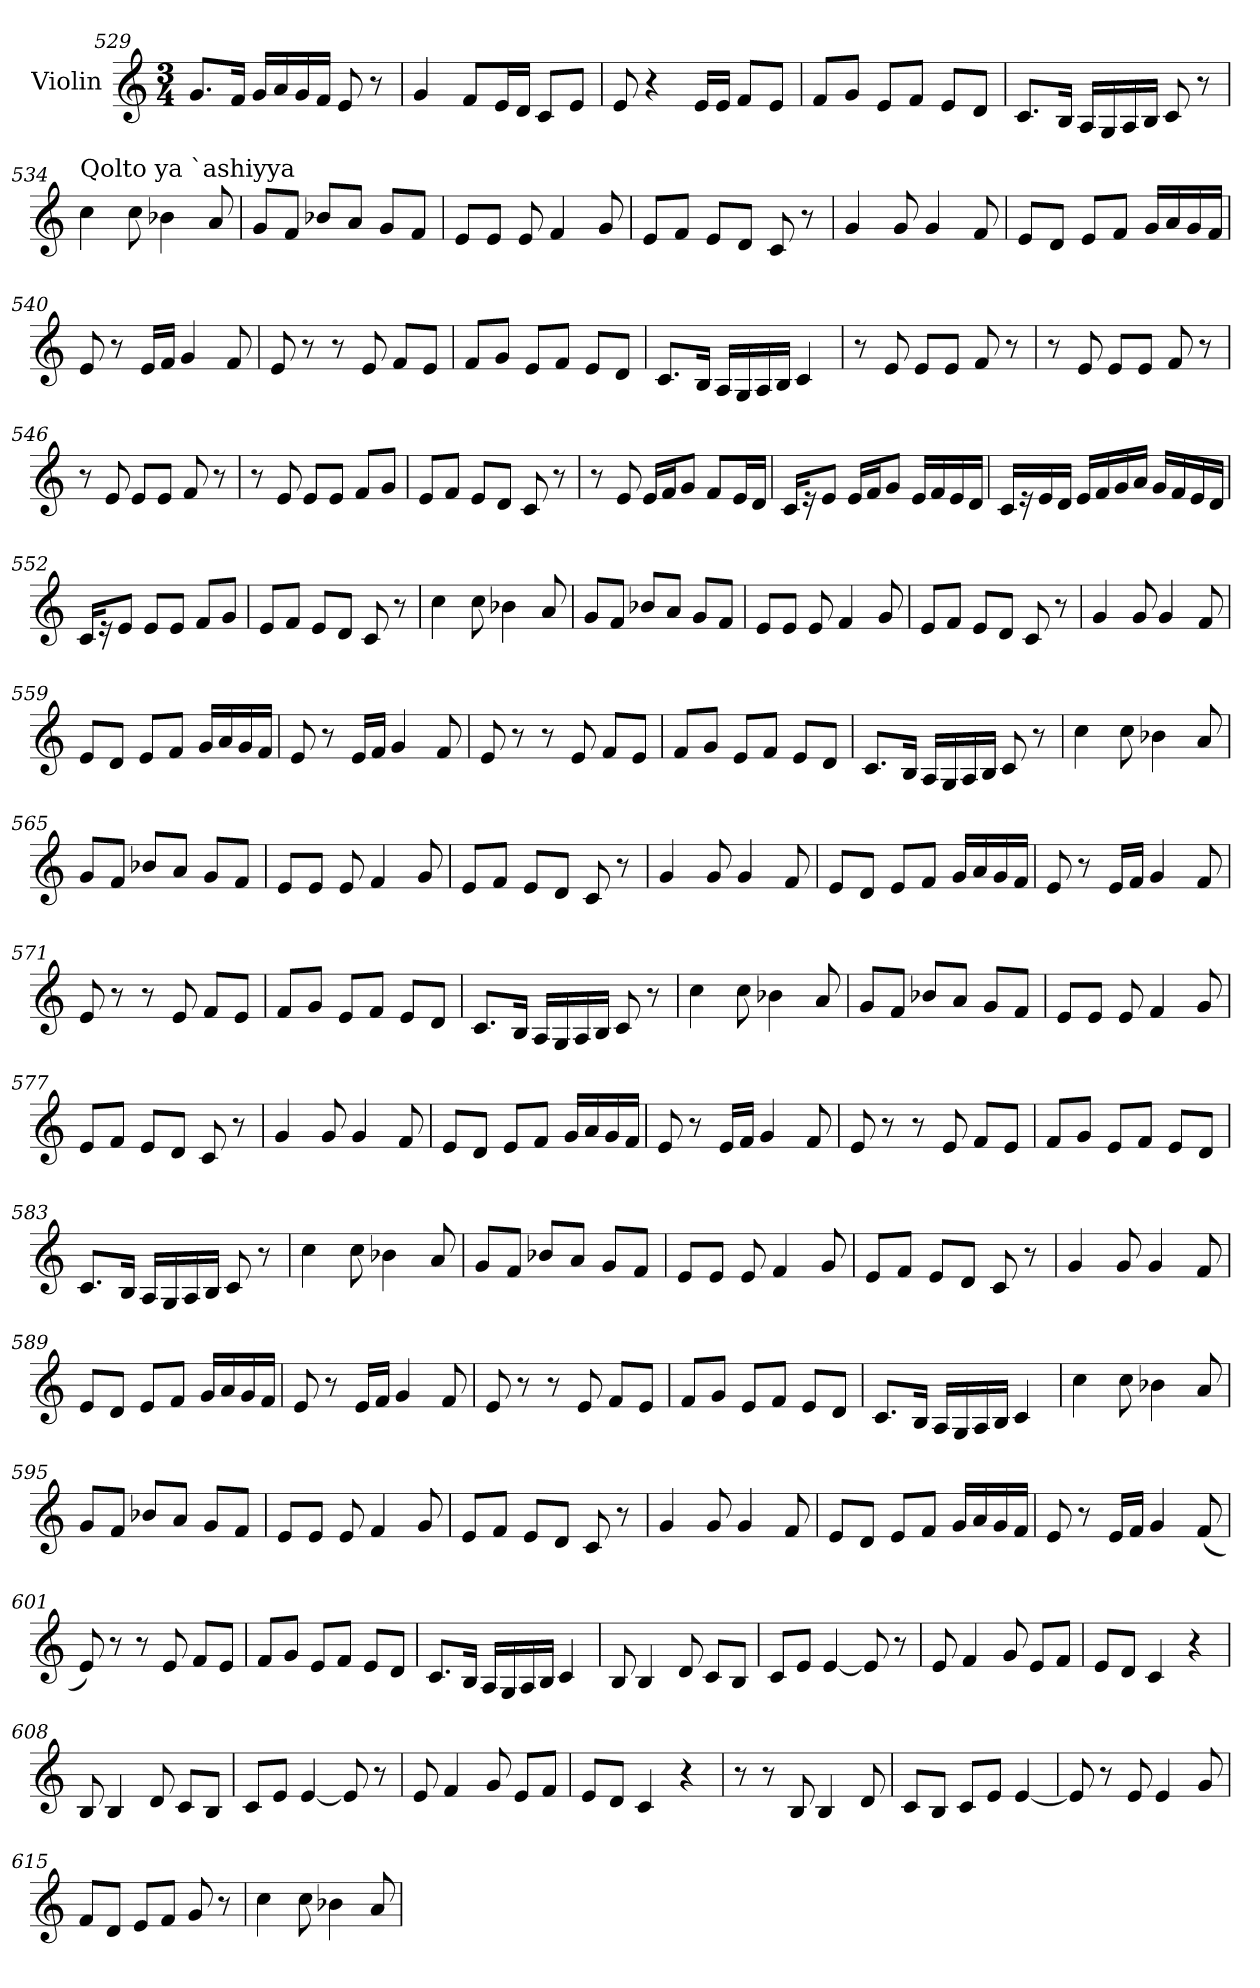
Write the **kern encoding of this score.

**kern
*part1
*staff1
*I"Violin
*clefG2
*k[]
*M3/4
=529
8.g/L
16f/Jk
16g/LL
16a/
16g/
16f/JJ
8e/
8r
!!LO:LB:g=z
=530
4g/
8f/L
16e/L
16d/JJ
8c/L
8e/J
=531
8e/
4r
16e/LL
16e/JJ
8f/L
8e/J
=532
8f/L
8g/J
8e/L
8f/J
8e/L
8d/J
=533
8.c/L
16B/Jk
16A/LL
16G/
16A/
16B/JJ
8c/
8r
=534
*MM65
!LO:TX:a:t=Qolto ya `ashiyya
4cc\
8cc\
4b-X\
8a/
!!LO:LB:g=z
=535
8g/L
8f/J
8b-X/L
8a/J
8g/L
8f/J
=536
8e/L
8e/J
8e/
4f/
8g/
=537
8e/L
8f/J
8e/L
8d/J
8c/
8r
=538
4g/
8g/
4g/
8f/
=539
8e/L
8d/J
8e/L
8f/J
16g/LL
16a/
16g/
16f/JJ
!!LO:PB:g=z
=540
8e/
8r
16e/LL
16f/JJ
4g/
8f/
!!LO:LB:g=z
=541
8e/
8r
8r
8e/
8f/L
8e/J
=542
8f/L
8g/J
8e/L
8f/J
8e/L
8d/J
=543
8.c/L
16B/Jk
16A/LL
16G/
16A/
16B/JJ
4c/
=544
8r
8e/
8e/L
8e/J
8f/
8r
=545
8r
8e/
8e/L
8e/J
8f/
8r
!!LO:LB:g=z
=546
8r
8e/
8e/L
8e/J
8f/
8r
=547
8r
8e/
8e/L
8e/J
8f/L
8g/J
=548
8e/L
8f/J
8e/L
8d/J
8c/
8r
=549
8r
8e/
16e/LL
16f/J
8g/J
8f/L
16e/L
16d/JJ
=550
16c/KL
16r
8e/J
16e/LL
16f/J
8g/J
16e/LL
16f/
16e/
16d/JJ
!!LO:LB:g=z
=551
16c/LL
16r
16e/
16d/JJ
16e/LL
16f/
16g/
16a/JJ
16g/LL
16f/
16e/
16d/JJ
=552
16c/KL
16r
8e/J
8e/L
8e/J
8f/L
8g/J
=553
8e/L
8f/J
8e/L
8d/J
8c/
8r
=554
4cc\
8cc\
4b-X\
8a/
=555
8g/L
8f/J
8b-X/L
8a/J
8g/L
8f/J
!!LO:LB:g=z
=556
8e/L
8e/J
8e/
4f/
8g/
=557
8e/L
8f/J
8e/L
8d/J
8c/
8r
=558
4g/
8g/
4g/
8f/
=559
8e/L
8d/J
8e/L
8f/J
16g/LL
16a/
16g/
16f/JJ
=560
8e/
8r
16e/LL
16f/JJ
4g/
8f/
!!LO:LB:g=z
=561
8e/
8r
8r
8e/
8f/L
8e/J
!!LO:LB:g=z
=562
8f/L
8g/J
8e/L
8f/J
8e/L
8d/J
=563
8.c/L
16B/Jk
16A/LL
16G/
16A/
16B/JJ
8c/
8r
=564
4cc\
8cc\
4b-X\
8a/
=565
8g/L
8f/J
8b-X/L
8a/J
8g/L
8f/J
=566
8e/L
8e/J
8e/
4f/
8g/
!!LO:PB:g=z
=567
8e/L
8f/J
8e/L
8d/J
8c/
8r
=568
4g/
8g/
4g/
8f/
=569
8e/L
8d/J
8e/L
8f/J
16g/LL
16a/
16g/
16f/JJ
=570
8e/
8r
16e/LL
16f/JJ
4g/
8f/
=571
8e/
8r
8r
8e/
8f/L
8e/J
!!LO:LB:g=z
=572
8f/L
8g/J
8e/L
8f/J
8e/L
8d/J
!!LO:LB:g=z
=573
8.c/L
16B/Jk
16A/LL
16G/
16A/
16B/JJ
8c/
8r
=574
4cc\
8cc\
4b-X\
8a/
=575
8g/L
8f/J
8b-X/L
8a/J
8g/L
8f/J
=576
8e/L
8e/J
8e/
4f/
8g/
=577
8e/L
8f/J
8e/L
8d/J
8c/
8r
!!LO:LB:g=z
=578
4g/
8g/
4g/
8f/
=579
8e/L
8d/J
8e/L
8f/J
16g/LL
16a/
16g/
16f/JJ
=580
8e/
8r
16e/LL
16f/JJ
4g/
8f/
=581
8e/
8r
8r
8e/
8f/L
8e/J
=582
8f/L
8g/J
8e/L
8f/J
8e/L
8d/J
!!LO:LB:g=z
=583
8.c/L
16B/Jk
16A/LL
16G/
16A/
16B/JJ
8c/
8r
=584
4cc\
8cc\
4b-X\
8a/
=585
8g/L
8f/J
8b-X/L
8a/J
8g/L
8f/J
=586
8e/L
8e/J
8e/
4f/
8g/
=587
8e/L
8f/J
8e/L
8d/J
8c/
8r
!!LO:LB:g=z
=588
4g/
8g/
4g/
8f/
=589
8e/L
8d/J
8e/L
8f/J
16g/LL
16a/
16g/
16f/JJ
=590
8e/
8r
16e/LL
16f/JJ
4g/
8f/
=591
8e/
8r
8r
8e/
8f/L
8e/J
=592
8f/L
8g/J
8e/L
8f/J
8e/L
8d/J
!!LO:LB:g=z
=593
8.c/L
16B/Jk
16A/LL
16G/
16A/
16B/JJ
4c/
=594
4cc\
8cc\
4b-X\
8a/
=595
8g/L
8f/J
8b-X/L
8a/J
8g/L
8f/J
=596
8e/L
8e/J
8e/
4f/
8g/
=597
8e/L
8f/J
8e/L
8d/J
8c/
8r
!!LO:LB:g=z
=598
4g/
8g/
4g/
8f/
=599
8e/L
8d/J
8e/L
8f/J
16g/LL
16a/
16g/
16f/JJ
=600
8e/
8r
16e/LL
16f/JJ
4g/
(8f/
=601
8e/)
8r
8r
8e/
8f/L
8e/J
=602
8f/L
8g/J
8e/L
8f/J
8e/L
8d/J
!!LO:PB:g=z
=603
8.c/L
16B/Jk
16A/LL
16G/
16A/
16B/JJ
4c/
!!LO:LB:g=z
=604
8B/
4B/
8d/
8c/L
8B/J
=605
8c/L
8e/J
[4e/
8e/]
8r
=606
8e/
4f/
8g/
8e/L
8f/J
=607
8e/L
8d/J
4c/
4r
=608
8B/
4B/
8d/
8c/L
8B/J
=609
8c/L
8e/J
[4e/
8e/]
8r
!!LO:LB:g=z
=610
8e/
4f/
8g/
8e/L
8f/J
=611
8e/L
8d/J
4c/
4r
=612
8r
8r
8B/
4B/
8d/
=613
8c/L
8B/J
8c/L
8e/J
[4e/
=614
8e/]
8r
8e/
4e/
8g/
!!LO:LB:g=z
=615
8f/L
8d/J
8e/L
8f/J
8g/
8r
=616
4cc\
8cc\
4b-X\
8a/
=
*-
